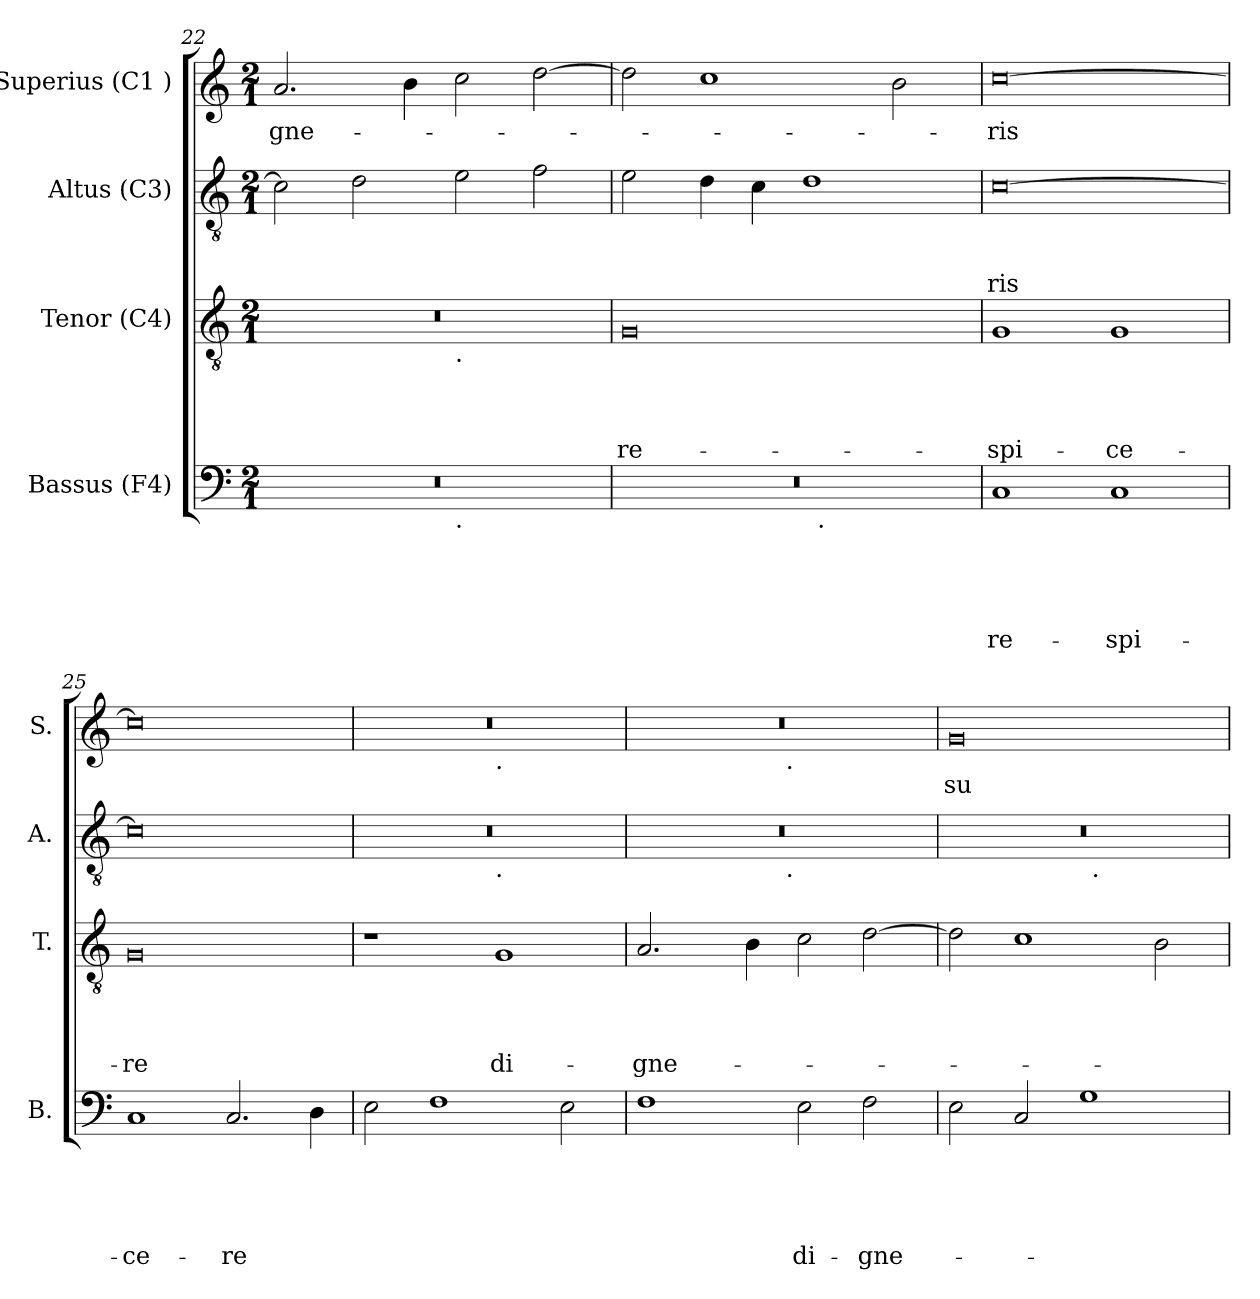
**kern	**text	**text	**text	**text	**text	**kern	**text	**text	**text	**text	**kern	**text	**text	**text	**kern	**text
*part4	*part4	*part4	*part4	*part4	*part4	*part3	*part3	*part3	*part3	*part3	*part2	*part2	*part2	*part2	*part1	*part1
*staff4	*staff4	*staff4	*staff4	*staff4	*staff4	*staff3	*staff3	*staff3	*staff3	*staff3	*staff2	*staff2	*staff2	*staff2	*staff1	*staff1
*I"Bassus (F4)	*	*	*	*	*	*I"Tenor (C4)	*	*	*	*	*I"Altus (C3)	*	*	*	*I"Superius (C1 )	*
*I'B.	*	*	*	*	*	*I'T.	*	*	*	*	*I'A.	*	*	*	*I'S.	*
*clefF4	*	*	*	*	*	*clefGv2	*	*	*	*	*clefGv2	*	*	*	*clefG2	*
*k[]	*	*	*	*	*	*k[]	*	*	*	*	*k[]	*	*	*	*k[]	*
*C:	*	*	*	*	*	*C:	*	*	*	*	*C:	*	*	*	*C:	*
*M2/1	*	*	*	*	*	*M2/1	*	*	*	*	*M2/1	*	*	*	*M2/1	*
=22	=22	=22	=22	=22	=22	=22	=22	=22	=22	=22	=22	=22	=22	=22	=22	=22
!	!	!	!	!	!	!	!	!	!	!	!	!	!	!	!	!LO:LY:b:rj
*^	*	*	*	*	*	*^	*	*	*	*	*	*	*	*	*	*
0r	1ryy	.	.	.	.	.	0r	1ryy	.	.	.	.	2c\]	.	.	.	2.a/	-gne-
.	.	.	.	.	.	.	.	.	.	.	.	.	2d\	.	.	.	.	.
.	.	.	.	.	.	.	.	.	.	.	.	.	.	.	.	.	4b\	.
!	!	!	!	!	!	!	!	!LO:TX:b:t=.	!	!	!	!	!	!	!	!	!	!
!	!LO:TX:b:t=.	!	!	!	!	!	!	!	!	!	!	!	!	!	!	!	!	!
.	1ryy	.	.	.	.	.	.	1ryy	.	.	.	.	2e\	.	.	.	2cc\	.
.	.	.	.	.	.	.	.	.	.	.	.	.	2f\	.	.	.	[<2dd\	.
!!LO:LB:g=z
=23	=23	=23	=23	=23	=23	=23	=23	=23	=23	=23	=23	=23	=23	=23	=23	=23	=23	=23
!	!	!	!	!	!	!	!	!	!	!	!	!LO:LY:b:rj	!	!	!	!	!	!
*	*	*	*	*	*	*	*v	*v	*	*	*	*	*	*	*	*	*	*
0r	1ryy	.	.	.	.	.	0G	.	.	.	re-	2e\	.	.	.	2dd\]	.
.	.	.	.	.	.	.	.	.	.	.	.	4d\	.	.	.	1cc	.
.	.	.	.	.	.	.	.	.	.	.	.	4c\	.	.	.	.	.
.	32ryy	.	.	.	.	.	.	.	.	.	.	1d	.	.	.	.	.
!	!LO:TX:b:t=.	!	!	!	!	!	!	!	!	!	!	!	!	!	!	!	!
.	2ryy	.	.	.	.	.	.	.	.	.	.	.	.	.	.	.	.
.	.	.	.	.	.	.	.	.	.	.	.	.	.	.	.	2b\	.
.	4...ryy	.	.	.	.	.	.	.	.	.	.	.	.	.	.	.	.
=24	=24	=24	=24	=24	=24	=24	=24	=24	=24	=24	=24	=24	=24	=24	=24	=24	=24
!	!	!	!	!	!	!LO:LY:b:rj	!	!	!	!	!LO:LY:b:rj	!	!	!	!LO:LY:b:rj	!	!LO:LY:b:rj
*v	*v	*	*	*	*	*	*	*	*	*	*	*	*	*	*	*	*
1C	.	.	.	.	re-	1G	.	.	.	-spi-	[>0c	.	.	-ris	[>0cc	-ris
!	!	!	!	!	!LO:LY:b:rj	!	!	!	!	!LO:LY:b:rj	!	!	!	!	!	!
1C	.	.	.	.	-spi-	1G	.	.	.	-ce-	.	.	.	.	.	.
=25	=25	=25	=25	=25	=25	=25	=25	=25	=25	=25	=25	=25	=25	=25	=25	=25
!	!	!	!	!	!LO:LY:b:rj	!	!	!	!	!LO:LY:b:rj	!	!	!	!	!	!
1C	.	.	.	.	-ce-	0G	.	.	.	-re	0c]	.	.	.	0cc]	.
!	!	!	!	!	!LO:LY:b:rj	!	!	!	!	!	!	!	!	!	!	!
2.C/	.	.	.	.	-re	.	.	.	.	.	.	.	.	.	.	.
4D\	.	.	.	.	.	.	.	.	.	.	.	.	.	.	.	.
=26	=26	=26	=26	=26	=26	=26	=26	=26	=26	=26	=26	=26	=26	=26	=26	=26
*	*	*	*	*	*	*	*	*	*	*	*^	*	*	*	*^	*
2E\	.	.	.	.	.	1r	.	.	.	.	0r	1ryy	.	.	.	0r	1ryy	.
1F	.	.	.	.	.	.	.	.	.	.	.	.	.	.	.	.	.	.
!	!	!	!	!	!	!	!	!	!	!	!	!	!	!	!	!	!LO:TX:b:t=.	!
!	!	!	!	!	!	!	!	!	!	!	!	!LO:TX:b:t=.	!	!	!	!	!	!
!	!	!	!	!	!	!	!	!	!	!LO:LY:b:rj	!	!	!	!	!	!	!	!
.	.	.	.	.	.	1G	.	.	.	di-	.	1ryy	.	.	.	.	1ryy	.
2E\	.	.	.	.	.	.	.	.	.	.	.	.	.	.	.	.	.	.
=27	=27	=27	=27	=27	=27	=27	=27	=27	=27	=27	=27	=27	=27	=27	=27	=27	=27	=27
!	!	!	!	!	!	!	!	!	!	!LO:LY:b:rj	!	!	!	!	!	!	!	!
1F	.	.	.	.	.	2.A/	.	.	.	-gne-	0r	2ryy	.	.	.	0r	2ryy	.
.	.	.	.	.	.	.	.	.	.	.	.	4...ryy	.	.	.	.	4...ryy	.
.	.	.	.	.	.	4B\	.	.	.	.	.	.	.	.	.	.	.	.
!	!	!	!	!	!	!	!	!	!	!	!	!	!	!	!	!	!LO:TX:b:t=.	!
!	!	!	!	!	!	!	!	!	!	!	!	!LO:TX:b:t=.	!	!	!	!	!	!
.	.	.	.	.	.	.	.	.	.	.	.	1ryy	.	.	.	.	1ryy	.
!	!	!	!	!	!LO:LY:b:rj	!	!	!	!	!	!	!	!	!	!	!	!	!
2E\	.	.	.	.	di-	2c\	.	.	.	.	.	.	.	.	.	.	.	.
!	!	!	!	!	!LO:LY:b:rj	!	!	!	!	!	!	!	!	!	!	!	!	!
2F\	.	.	.	.	-gne-	[<2d\	.	.	.	.	.	.	.	.	.	.	.	.
.	.	.	.	.	.	.	.	.	.	.	.	32ryy	.	.	.	.	32ryy	.
!!LO:LB:g=z
=28	=28	=28	=28	=28	=28	=28	=28	=28	=28	=28	=28	=28	=28	=28	=28	=28	=28	=28
!	!	!	!	!	!	!	!	!	!	!	!	!	!	!	!	!	!	!LO:LY:b:rj
*	*	*	*	*	*	*	*	*	*	*	*	*	*	*	*	*v	*v	*
2E\	.	.	.	.	.	2d\]	.	.	.	.	0r	1ryy	.	.	.	0g	su-
2C/	.	.	.	.	.	1c	.	.	.	.	.	.	.	.	.	.	.
1G	.	.	.	.	.	.	.	.	.	.	.	32ryy	.	.	.	.	.
!	!	!	!	!	!	!	!	!	!	!	!	!LO:TX:b:t=.	!	!	!	!	!
.	.	.	.	.	.	.	.	.	.	.	.	2ryy	.	.	.	.	.
.	.	.	.	.	.	2B\	.	.	.	.	.	.	.	.	.	.	.
.	.	.	.	.	.	.	.	.	.	.	.	4...ryy	.	.	.	.	.
*	*	*	*	*	*	*	*	*	*	*	*v	*v	*	*	*	*	*
=	=	=	=	=	=	=	=	=	=	=	=	=	=	=	=	=
*-	*-	*-	*-	*-	*-	*-	*-	*-	*-	*-	*-	*-	*-	*-	*-	*-
